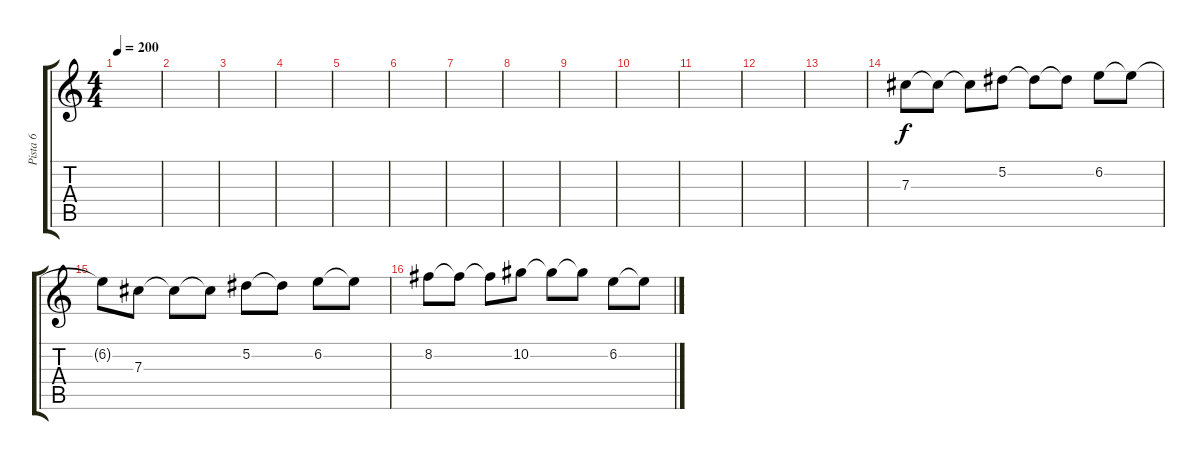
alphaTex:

\track ("Pista 6" "Pista 6") {instrument distortionguitar}
\staff {score tabs}
\tuning (Eb4 Bb3 Gb3 Db3 Ab2 Eb2) {hide}
\ts (4 4)
\tempo 200
\clef g2
\ks c
|
|
|
|
|
|
|
|
|
|
|
|
|
7.3.8 7.3{t}.8 7.3{t}.8 5.2.8 5.2{t}.8 5.2{t}.8 6.2.8 6.2{t}.8 |
6.2{t}.8 7.3.8 7.3{t}.8 7.3{t}.8 5.2.8 5.2{t}.8 6.2.8 6.2{t}.8 |
8.2.8 8.2{t}.8 8.2{t}.8 10.2.8 10.2{t}.8 10.2{t}.8 6.2.8 6.2{t}.8
